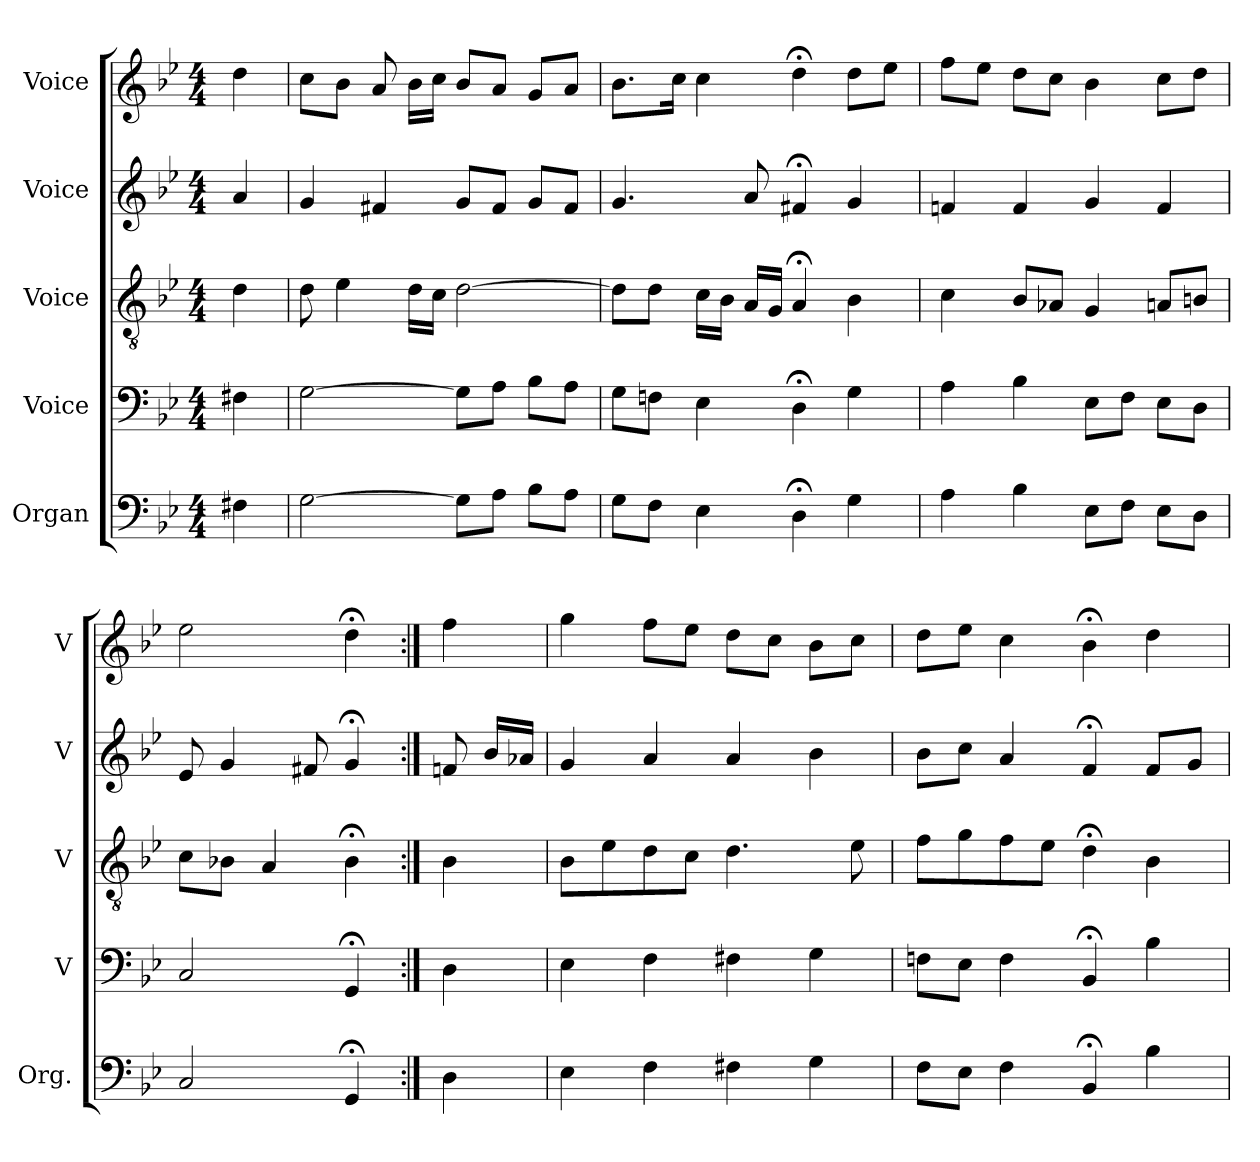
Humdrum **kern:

**kern	**kern	**kern	**kern	**kern
*part5	*part4	*part3	*part2	*part1
*staff5	*staff4	*staff3	*staff2	*staff1
*I"Organ	*I"Voice	*I"Voice	*I"Voice	*I"Voice
*I'Org.	*I'V	*I'V	*I'V	*I'V
*clefF4	*clefF4	*clefGv2	*clefG2	*clefG2
*k[b-e-]	*k[b-e-]	*k[b-e-]	*k[b-e-]	*k[b-e-]
*M4/4	*M4/4	*M4/4	*M4/4	*M4/4
=	=	=	=	=
4F#X	4F#X	4d	4a	4dd
=2	=2	=2	=2	=2
[2G	[2G	8d	4g	8ccL
.	.	4e-	.	8b-J
.	.	.	4f#X	8a
.	.	16dLL	.	16b-LL
.	.	16cJJ	.	16ccJJ
8GL]	8GL]	[2d	8gL	8b-L
8AJ	8AJ	.	8f#J	8aJ
8B-L	8B-L	.	8gL	8gL
8AJ	8AJ	.	8f#J	8aJ
=3	=3	=3	=3	=3
8GL	8GL	8dL]	4.g	8.b-L
8FJ	8FnJ	8dJ	.	.
.	.	.	.	16ccJk
4E-	4E-	16cLL	.	4cc
.	.	16B-JJ	.	.
.	.	16ALL	8a	.
.	.	16GJJ	.	.
4D;<	4D;<	4A;<	4f#X;<	4dd;<
4G	4G	4B-	4g	8ddL
.	.	.	.	8ee-J
=4	=4	=4	=4	=4
4A	4A	4c	4fn	8ffL
.	.	.	.	8ee-J
4B-	4B-	8B-L	4f	8ddL
.	.	8A-XJ	.	8ccJ
8E-L	8E-L	4G	4g	4b-
8FJ	8FJ	.	.	.
8E-L	8E-L	8AnL	4f	8ccL
8DJ	8DJ	8BnJ	.	8ddJ
=	=	=	=	=
2C	2C	8cL	8e-	2ee-
.	.	8B-XJ	4g	.
.	.	4A	.	.
.	.	.	8f#X	.
4GG;<	4GG;<	4B-;<	4g;<	4dd;<
=5:|!	=5:|!	=5:|!	=5:|!	=5:|!
4D	4D	4B-	8fn	4ff
.	.	.	16b-LL	.
.	.	.	16a-XJJ	.
=6	=6	=6	=6	=6
4E-	4E-	8B-L	4g	4gg
.	.	8e-	.	.
4F	4F	8d	4a	8ffL
.	.	8cJ	.	8ee-J
4F#X	4F#X	4.d	4a	8ddL
.	.	.	.	8ccJ
4G	4G	.	4b-	8b-L
.	.	8e-	.	8ccJ
=7	=7	=7	=7	=7
8FL	8FnL	8fL	8b-L	8ddL
8E-J	8E-J	8g	8ccJ	8ee-J
4F	4F	8f	4a	4cc
.	.	8e-J	.	.
4BB-;<	4BB-;<	4d;<	4f;<	4b-;<
4B-	4B-	4B-	8fL	4dd
.	.	.	8gJ	.
=	=	=	=	=
*-	*-	*-	*-	*-
